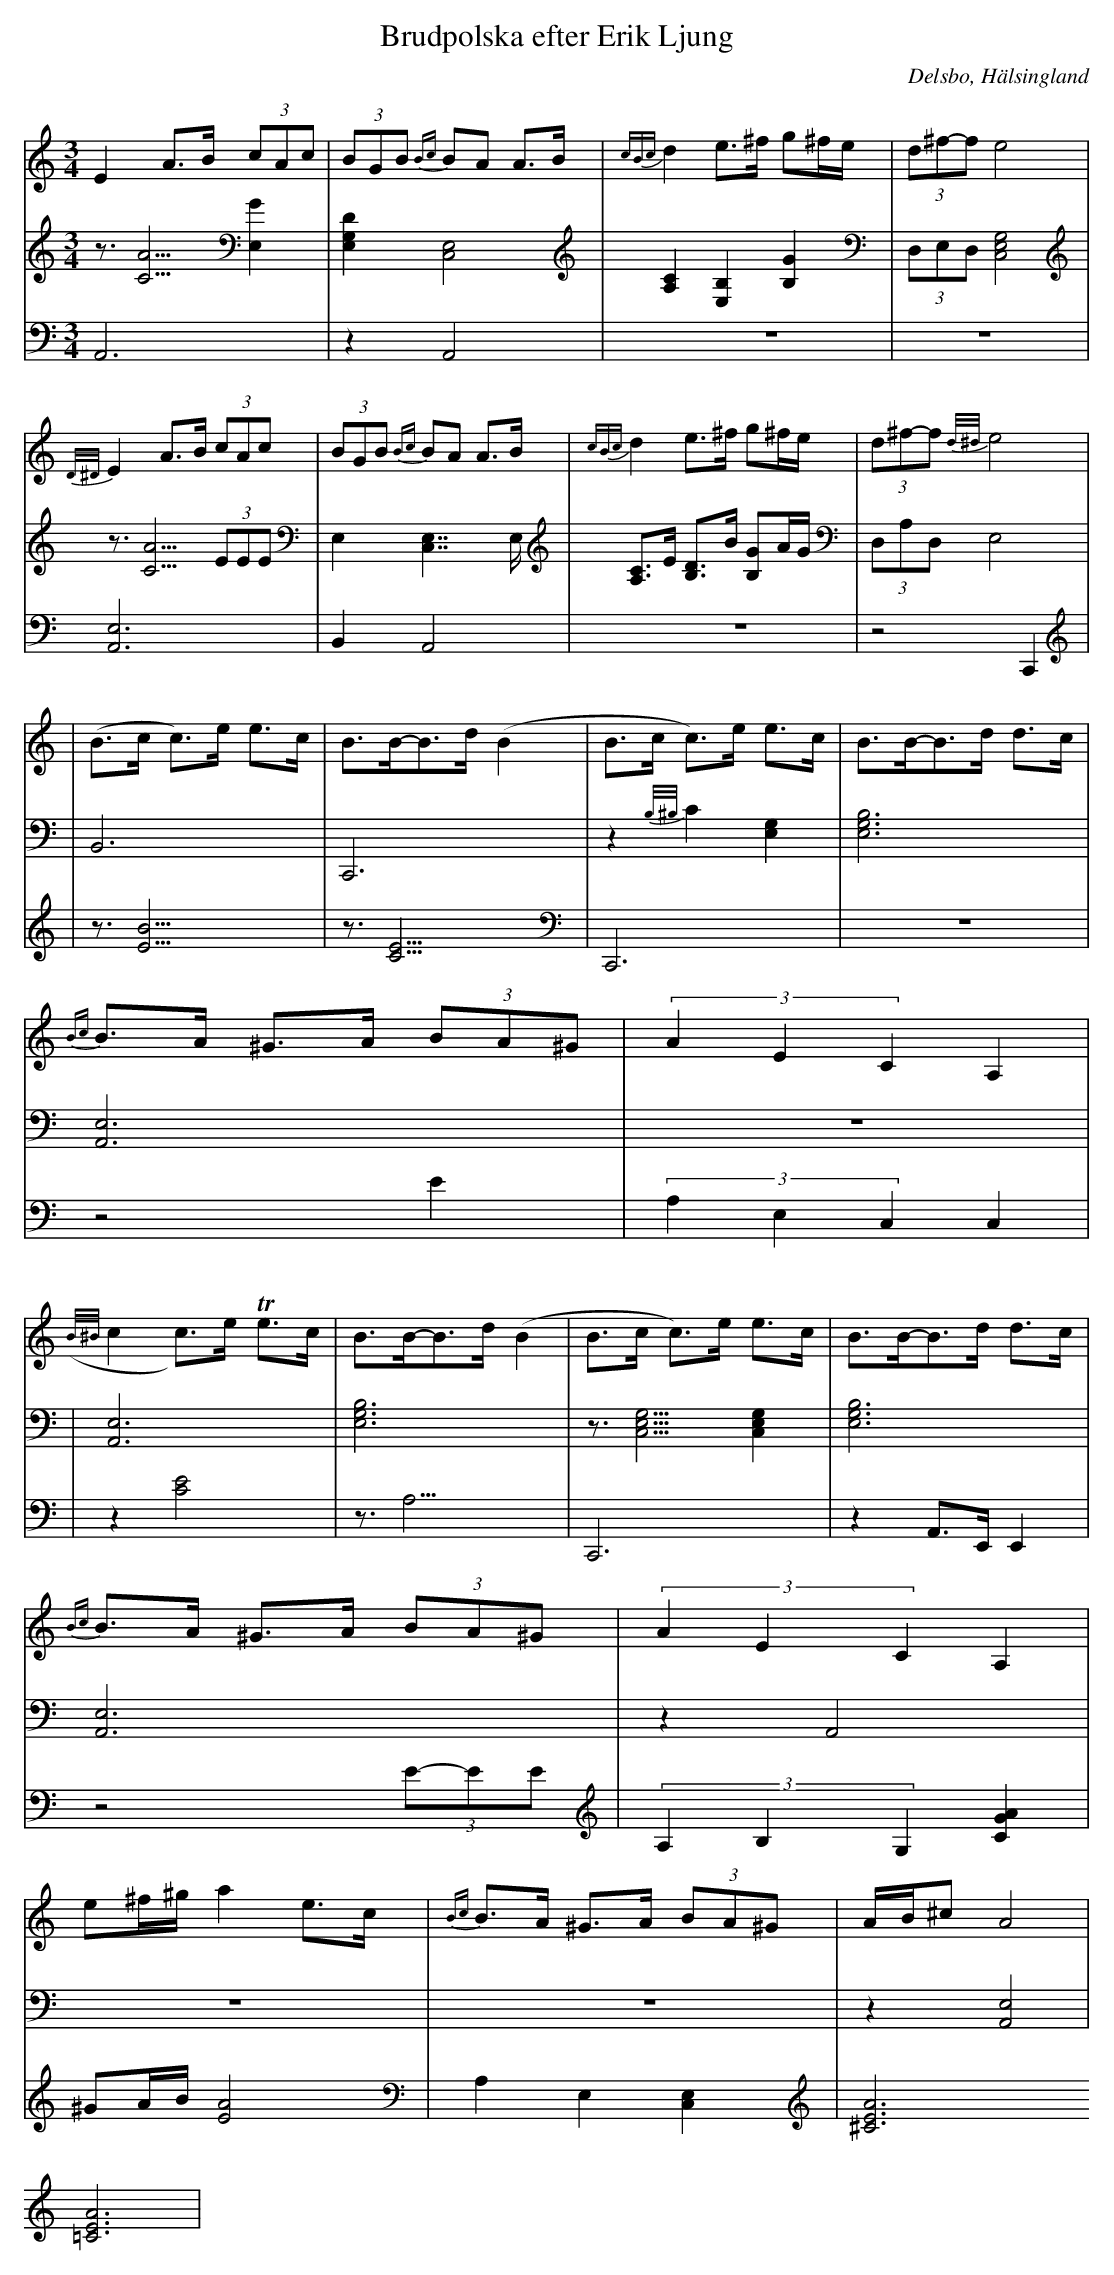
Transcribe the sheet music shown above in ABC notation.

X:1
T: Brudpolska efter Erik Ljung
Q: 105
O: Delsbo, Hälsingland
M: 3/4
L: 1/8
K: Am
V:1
V:2
V:3 =Merge
V:1
E2 A>B (3cAc| (3BGB {Bc}BA A>B|{cBc}d2 e>^f g^f/e/|(3d^f-f e4 |
{D/^D/}E2 A>B (3cAc| (3BGB {Bc}BA A>B|{cBc}d2 e>^f g^f/e/|(3d^f-f {d/^d/}e4 |
|(B>c c)>e e>c|B>B-B>d (B2|B>c c)>e e>c|B>B-B>d d>c|
{Bc}B>A ^G>A (3BA^G|(3A2E2C2 A,2|
({B/^B/}c2 c)>e Te>c|B>B-B>d (B2|B>c c)>e e>c|B>B-B>d d>c|
{Bc}B>A ^G>A (3BA^G|(3A2E2C2 A,2|
e^f/^g/ a2 e>c|{Bc}B>A ^G>A (3BA^G|A/B/^c A4|
V:2
z3/2[A5/2C5/2] [E,2G2]|[D2E,2G,2] [C,4E,4]|[A,2C2] [E,2B,2] [B,2G2]|(3D,E,D, [E,4G,4C,4]|
z3/2 [A5/2C5/2] (3EEE|E,2 [C,7/2E,7/2]E,/|[A,C]>E [B,D]>B [B,G]A/G/|(3D,A,D, [E,4]|
|[B,,6]|[C,,6]|z2 {B,/^B,/}C2 [G,2E,2]|[E,6G,6B,6]|
[A,,6E,6]|z6|
|[A,,6E,6]|[E,6G,6B,6]|z3/2[E,5/2G,5/2C,5/2] [E,2G,2C,2]|[E,6G,6B,6]|
[A,,6E,6]|z2 A,,4|
z6|z6|z2 [A,,4E,4]|
V:3
A,,6|z2 A,,4|z6|z6|
[A,,6E,6]|B,,2 A,,4|z6|z4  C,,2|
|z3/2[B9/2E9/2]|z3/2[C9/2E9/2]|C,,6|z6|
z4 E2|(3A,2E,2C,2 [C,2]|
|z2 [C4E4]|z3<A,3|C,,6|z2 A,,>E,, E,,2|
z4 (3E-EE|(3A,2B,2G,2 [G2A2C2]|
^GA/B/ [A4E4]|A,2 E,2 [C,2E,2]|[A6^C6E6] [A6=C6E6]|
